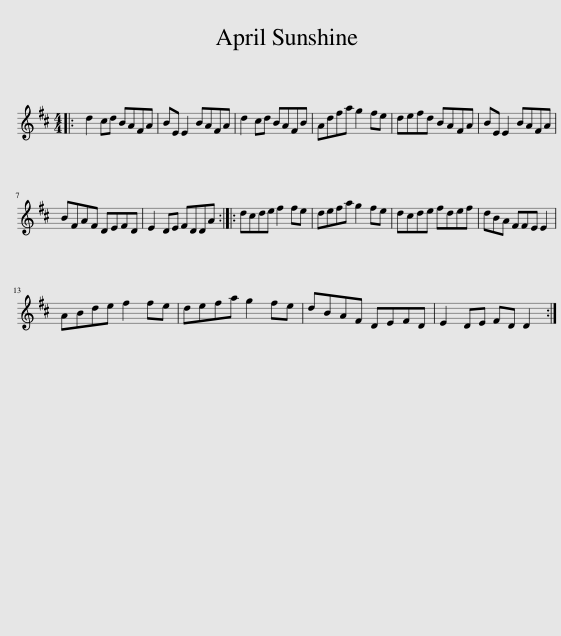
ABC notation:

X:1
L:1/8
M:4/4
I:linebreak $
K:D
V:1 treble
V:1
|: d2 cd BAFA | BE E2 BAFA | d2 cd BAFB | Adfa g2 fe | defd BAFA | %5
 BE E2 BAFA |$ BFAF DEFD | E2 DE FDDA :: dcde f2 fe | defa g2 fe | %10
 dcde fdef | dBA FFE E2 |$ ABde f2 fe | defa g2 fe | dBAF DEFD | %15
 E2 DE FD D2 :| %16
